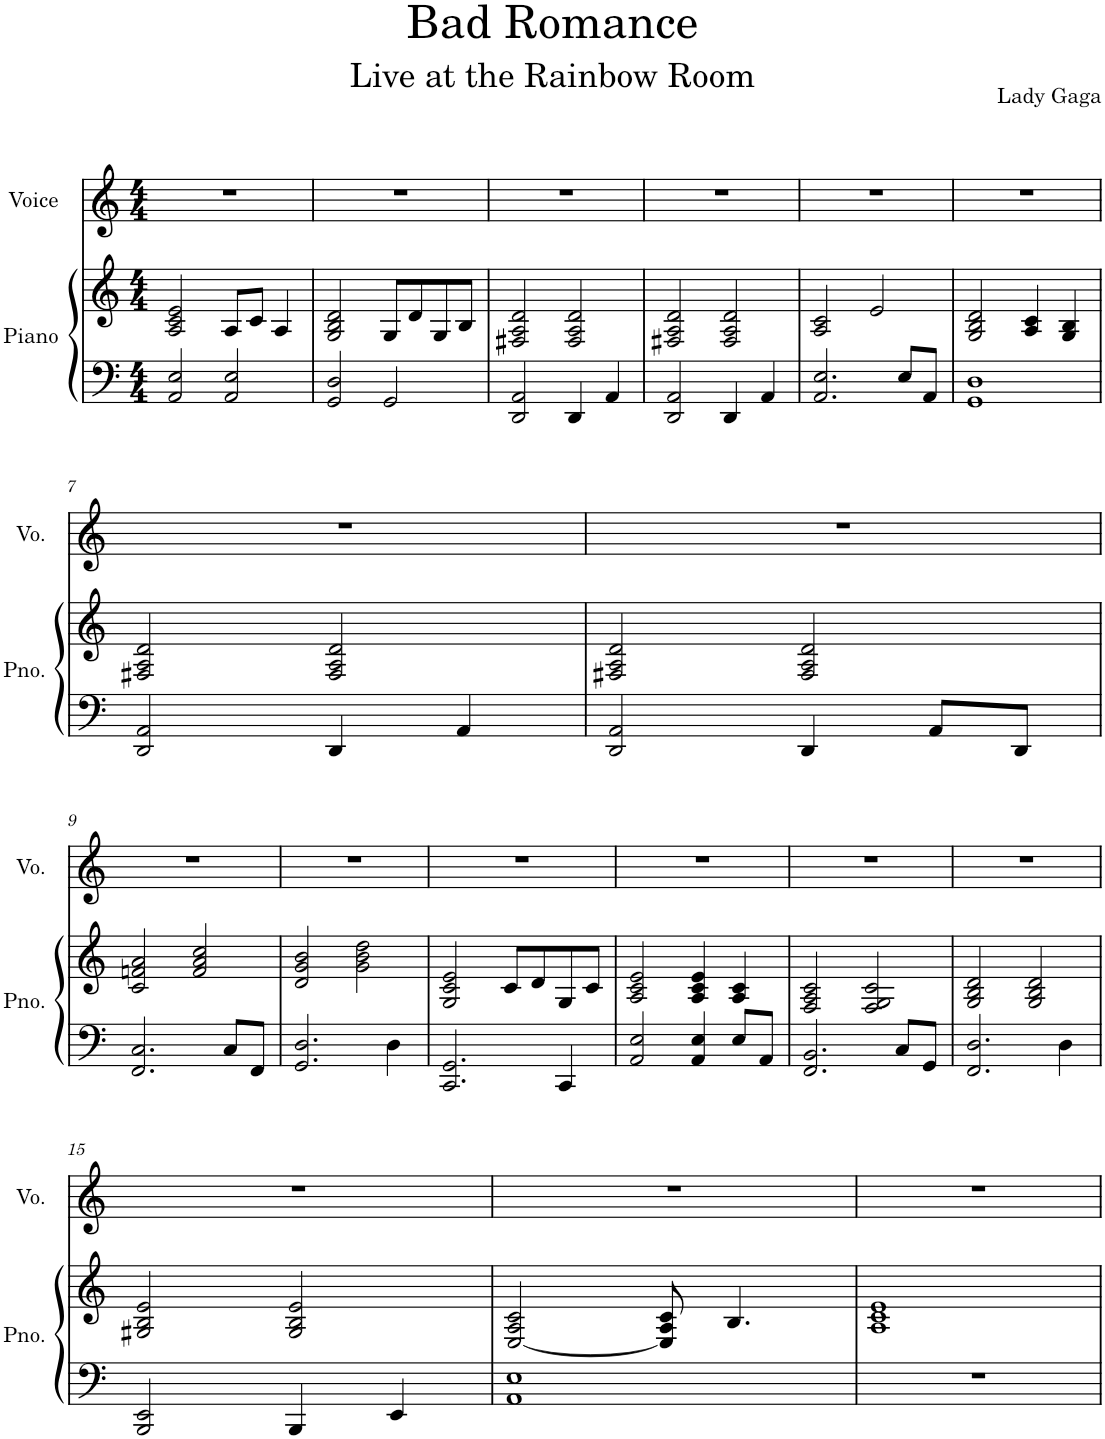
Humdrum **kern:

**kern	**kern	**kern
*part2	*part2	*part1
*staff3	*staff2	*staff1
*I"Piano	*	*I"Voice
*I'Pno.	*	*I'Vo.
*clefF4	*clefG2	*clefG2
*k[]	*k[]	*k[]
*M4/4	*M4/4	*M4/4
=1	=1	=1
2AA/ 2E/	2A/ 2c/ 2e/	1r
2AA/ 2E/	8A/L	.
.	8c/J	.
.	4A/	.
=2	=2	=2
2GG/ 2D/	2G/ 2B/ 2d/	1r
2GG/	8G/L	.
.	8d/	.
.	8G/	.
.	8B/J	.
=3	=3	=3
2DD/ 2AA/	2F#X/ 2A/ 2d/	1r
4DD/	2F#/ 2A/ 2d/	.
4AA/	.	.
=4	=4	=4
2DD/ 2AA/	2F#X/ 2A/ 2d/	1r
4DD/	2F#/ 2A/ 2d/	.
4AA/	.	.
=5	=5	=5
2.AA/ 2.E/	2A/ 2c/	1r
.	2e/	.
8E/L	.	.
8AA/J	.	.
=6	=6	=6
1GG 1D	2G/ 2B/ 2d/	1r
.	4A/ 4c/	.
.	4G/ 4B/	.
!!LO:LB:g=z
=7	=7	=7
2DD/ 2AA/	2F#X/ 2A/ 2d/	1r
4DD/	2F#/ 2A/ 2d/	.
4AA/	.	.
=8	=8	=8
2DD/ 2AA/	2F#X/ 2A/ 2d/	1r
4DD/	2F#/ 2A/ 2d/	.
8AA/L	.	.
8DD/J	.	.
!!LO:LB:g=z
=9	=9	=9
2.FF/ 2.C/	2c/ 2fn/ 2a/	1r
.	2f/ 2a/ 2cc/	.
8C/L	.	.
8FF/J	.	.
=10	=10	=10
2.GG/ 2.D/	2d/ 2g/ 2b/	1r
.	2g\ 2b\ 2dd\	.
4D\	.	.
=11	=11	=11
2.CC/ 2.GG/	2G/ 2c/ 2e/	1r
.	8c/L	.
.	8d/	.
4CC/	8G/	.
.	8c/J	.
=12	=12	=12
2AA/ 2E/	2A/ 2c/ 2e/	1r
4AA/ 4E/	4A/ 4c/ 4e/	.
8E/L	4A/ 4c/	.
8AA/J	.	.
=13	=13	=13
2.FF/ 2.BB/	2F/ 2A/ 2c/	1r
.	2F/ 2G/ 2c/	.
8C/L	.	.
8GG/J	.	.
=14	=14	=14
2.FF/ 2.D/	2G/ 2B/ 2d/	1r
.	2G/ 2B/ 2d/	.
4D\	.	.
!!LO:LB:g=z
=15	=15	=15
2BBB/ 2EE/	2G#X/ 2B/ 2e/	1r
4BBB/	2G#/ 2B/ 2e/	.
4EE/	.	.
=16	=16	=16
1AA 1E	[2E/ 2A/ 2c/	1r
.	8E/] 8A/ 8c/	.
.	4.B/	.
=17	=17	=17
1r	1A 1c 1e	1r
=	=	=
*-	*-	*-
